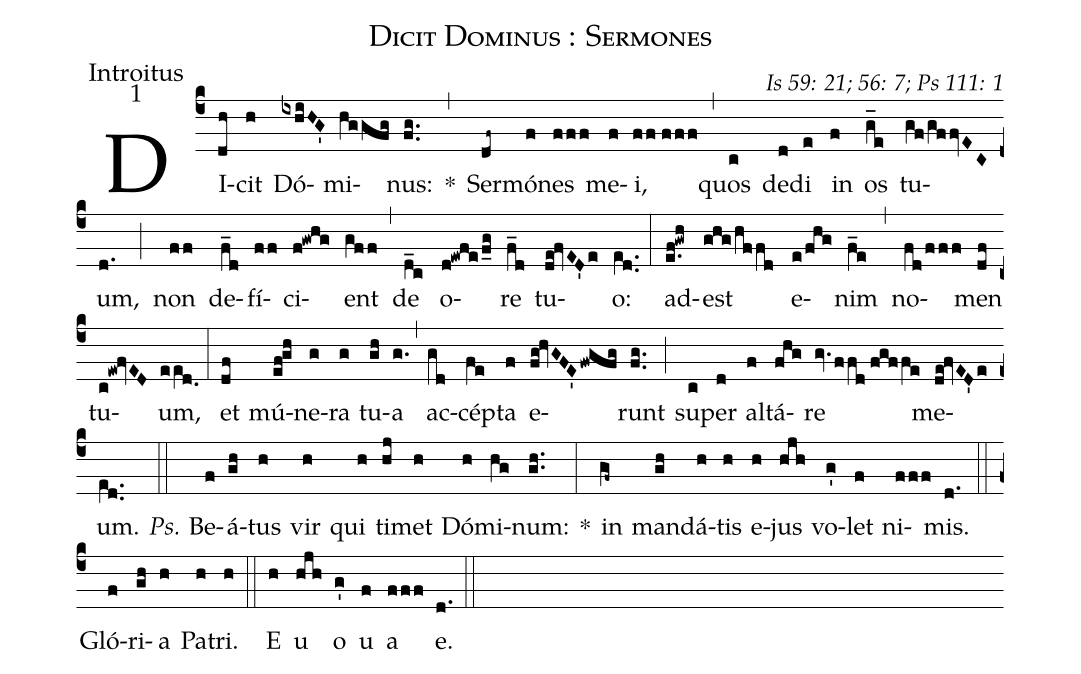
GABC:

name: Dicit Dominus : Sermones;
office-part: Introitus;
mode: 1;
commentary: Is 59: 21; 56: 7; Ps 111: 1;
%%
(c4) DI(dh)cit(h) Dó(ixhiHG')mi(hggfg)nus:(fg..) *(,) Ser(df~)mó(f)nes(fff) me(f)i,(ff//fff) (,) quos(c) de(d)di(e) in(f) os(g_e) tu(gf/gffvEC)um,(d.) (;) non(ff) de(f_d)fí(ff)ci(f!gwhg)ent(gff) (,) de(d_c) o(d!ewfe/f_g)re(f_d) tu(de!fvED'e)o:(e[ll:1]d..) (:)
ad(e.f!gwh)est(ghg/hffd) e(e/fhg)nim(f_e) (,) no(fd/fff)men(df) tu(c!ew!fvED)um,(ee[ll:1]d.0) (:)
et(df) mú(ef!gh)ne(g)ra(g) tu(gh)a(g.) (,) ac(gd)cép(fe)ta(f) e(fg!hvGFE'fwgfg)runt(fg..) (;) su(c)per(d) al(f)tá(fhg)re(gv.ffd//fgffe) me(de!fvED'e)um.(e[ll:1]d..) (::)
<i>Ps.</i> Be(f)á(gh)tus(h) vir(h) qui(h) ti(hj)met(h) Dó(h)mi(hg)num:(gh..) *(:)
in(gf~) man(gh)dá(h)tis(h) e(h)jus(hjh) vo(g')let(f) ni(fff)mis.(d.) (::)
Gló(f)ri(gh)a(h) Pa(h)tri.(h) (::)
<eu>E(h) u(hjh) o(g') u(f) a(fff) e.</eu>(d.) (::)
